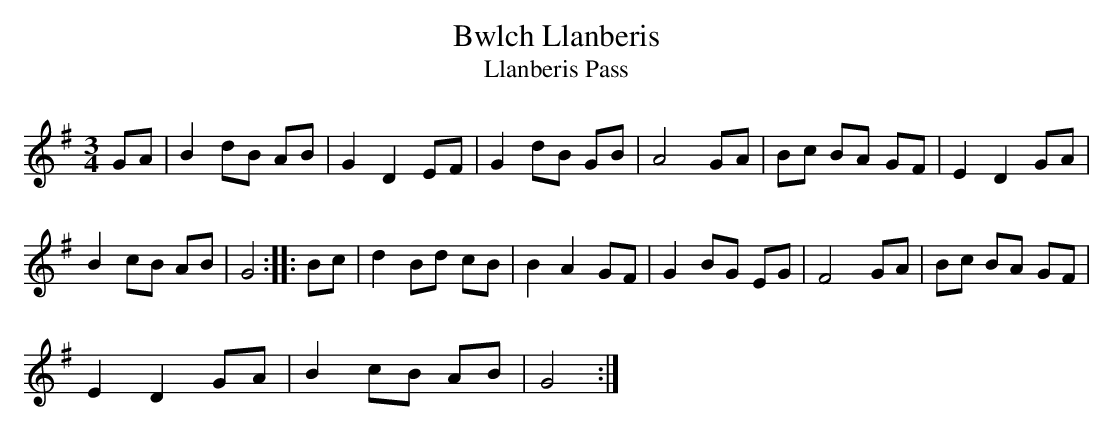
X:1
T:Bwlch Llanberis
T:Llanberis Pass
M:3/4
K:G
GA | B2 dB AB | G2 D2 EF | G2 dB GB | A4 GA | Bc BA GF | E2 D2 GA |
 B2 cB AB | G4 :: Bc | d2 Bd cB | B2 A2 GF | G2 BG EG | F4 GA | Bc BA GF |
 E2 D2 GA | B2 cB AB | G4 :|
